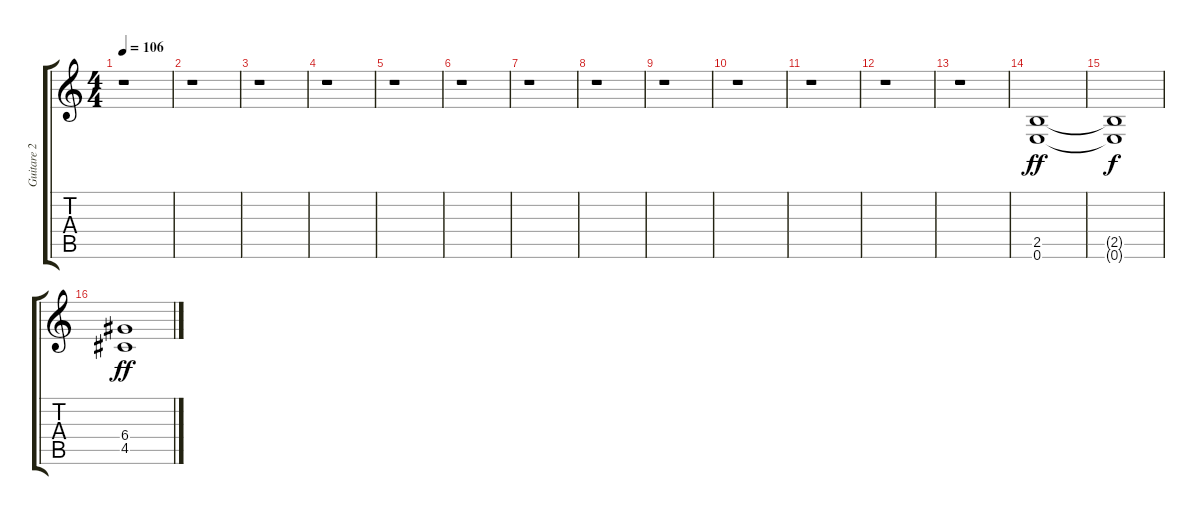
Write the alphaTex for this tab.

\track ("Guitare 2" "Guitare 2") {instrument distortionguitar}
\staff {score tabs}
\tuning (E4 B3 G3 D3 A2 E2) {hide}
\ts (4 4)
\tempo 106
\clef g2
\ks c
r.1{dy ff} |
r.1 |
r.1 |
r.1 |
r.1 |
r.1 |
r.1 |
r.1 |
r.1 |
r.1 |
r.1 |
r.1 |
r.1 |
(2.5 0.6).1 |
(2.5{t} 0.6{t}).1{dy f} |
(6.4 4.5).1{dy ff}
